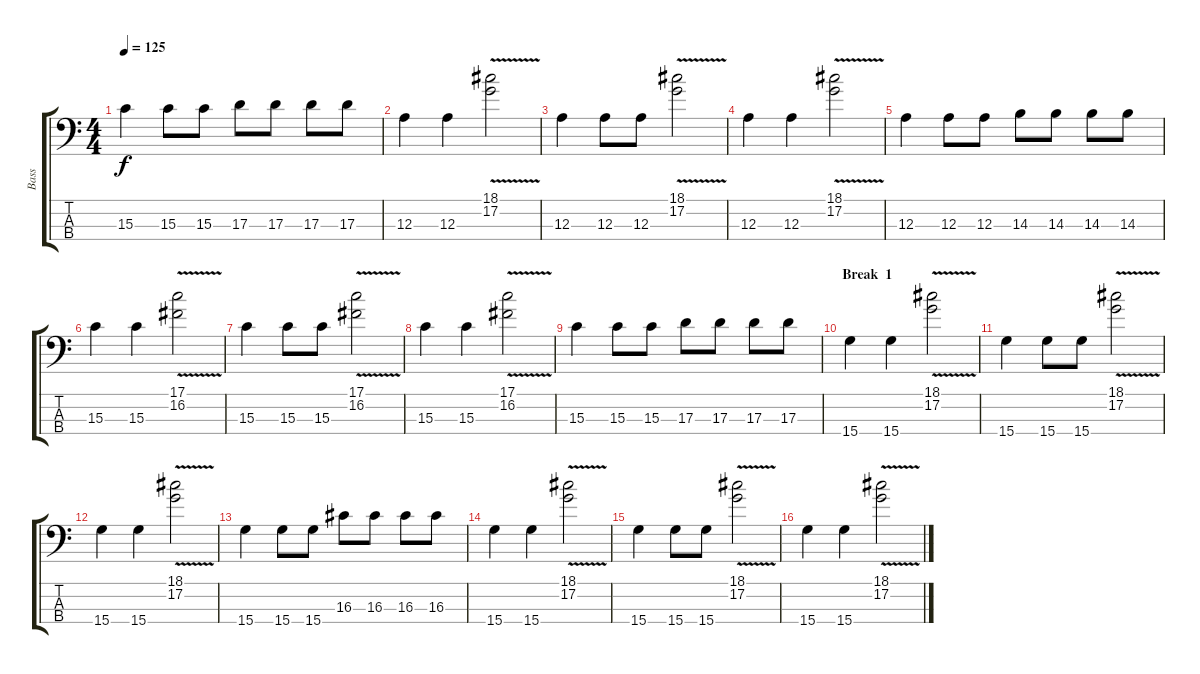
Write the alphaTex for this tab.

\track ("Bass " "Bass ") {instrument electricbassfinger}
\staff {score tabs}
\tuning (G2 D2 A1 E1) {hide}
\ts (4 4)
\tempo 125
\clef f4
\ks c
15.3.4{dy f} 15.3.8 15.3.8 17.3.8 17.3.8 17.3.8 17.3.8 |
12.3.4 12.3.4 (18.1{v} 17.2).2 |
12.3.4 12.3.8 12.3.8 (18.1{v} 17.2).2 |
12.3.4 12.3.4 (18.1{v} 17.2).2 |
12.3.4 12.3.8 12.3.8 14.3.8 14.3.8 14.3.8 14.3.8 |
15.3.4 15.3.4 (17.1{v} 16.2).2 |
15.3.4 15.3.8 15.3.8 (17.1{v} 16.2).2 |
15.3.4 15.3.4 (17.1 16.2{v}).2 |
15.3.4 15.3.8 15.3.8 17.3.8 17.3.8 17.3.8 17.3.8 |
\section ("" "Break  1")
15.4.4 15.4.4 (18.1{v} 17.2).2 |
15.4.4 15.4.8 15.4.8 (18.1{v} 17.2).2 |
15.4.4 15.4.4 (18.1{v} 17.2).2 |
15.4.4 15.4.8 15.4.8 16.3.8 16.3.8 16.3.8 16.3.8 |
15.4.4 15.4.4 (18.1 17.2{v}).2 |
15.4.4 15.4.8 15.4.8 (18.1{v} 17.2).2 |
15.4.4 15.4.4 (18.1{v} 17.2).2
